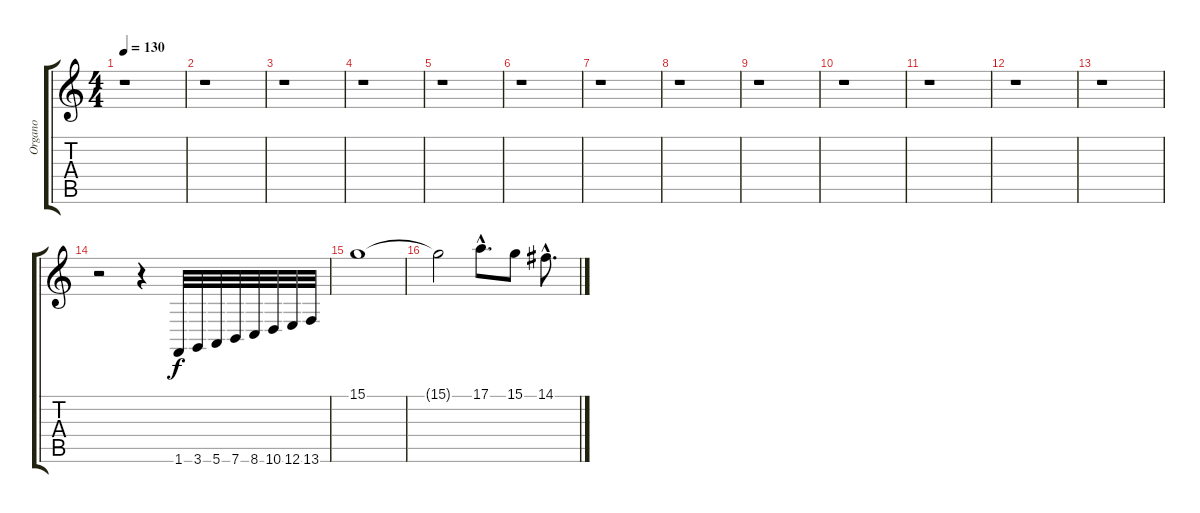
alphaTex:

\track ("Organo" "Organo") {instrument rockorgan}
\staff {score tabs}
\tuning (E4 B3 G3 D3 A2 E2) {hide}
\ts (4 4)
\tempo 130
\clef g2
\ks c
r.1{dy f instrument rockorgan} |
r.1 |
r.1 |
r.1 |
r.1 |
r.1 |
r.1 |
r.1 |
r.1 |
r.1 |
r.1 |
r.1 |
r.1 |
r.2 r.4 1.6.32 3.6.32 5.6.32 7.6.32 8.6.32 10.6.32 12.6.32 13.6.32 |
15.1.1 |
15.1{t}.2 17.1{hac}.8{d} 15.1.8 14.1{hac}.8{d}
